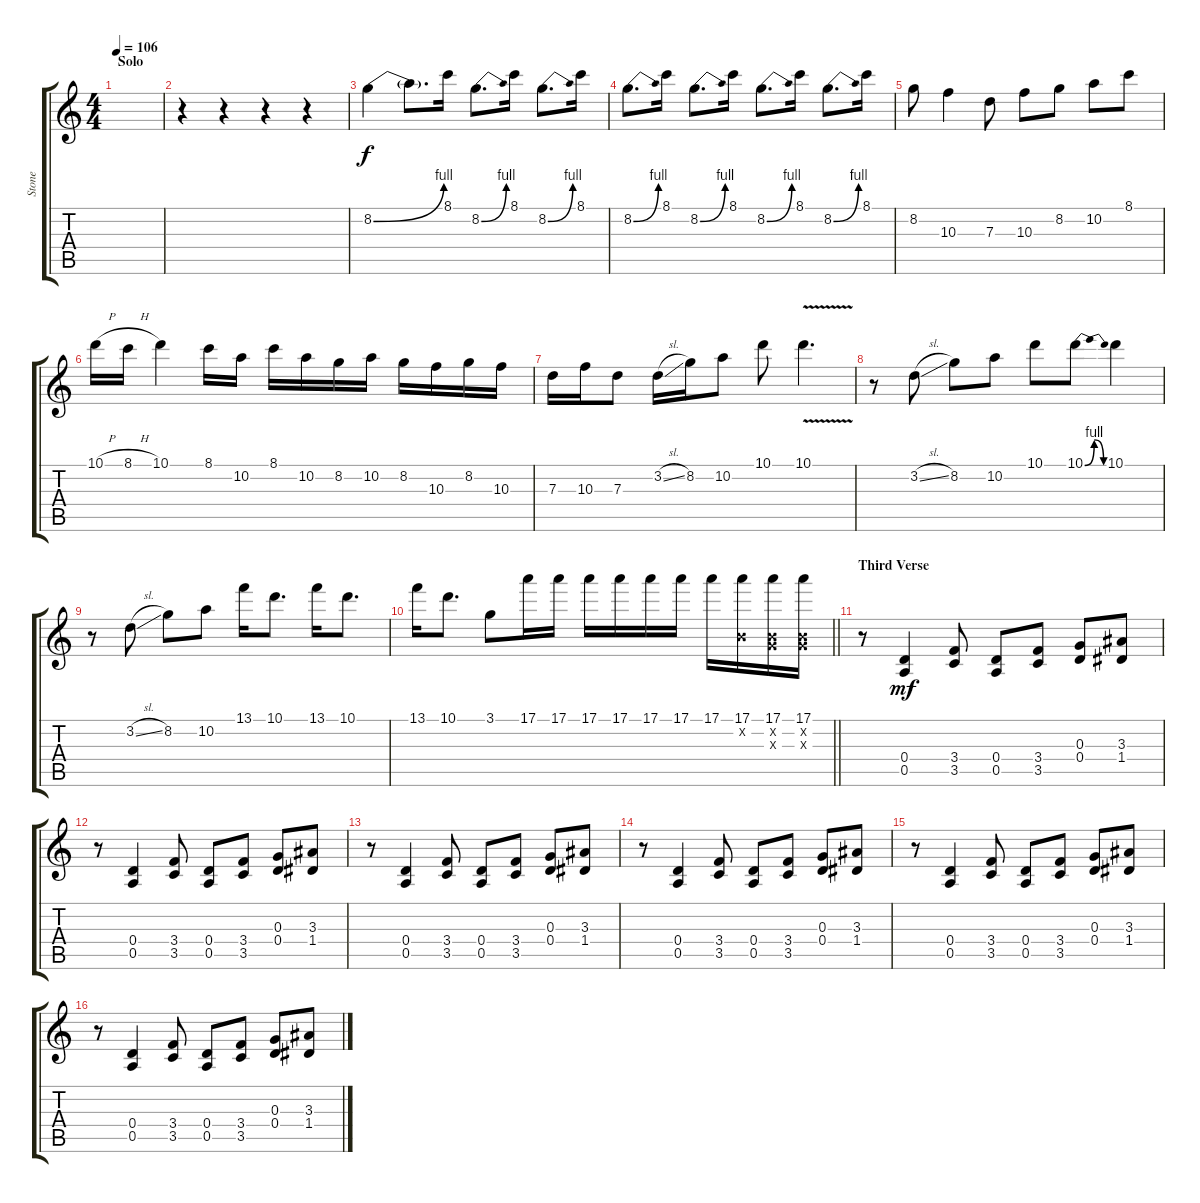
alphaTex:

\track ("Stone" "Stone") {instrument distortionguitar}
\staff {score tabs}
\tuning (E4 B3 G3 D3 A2 E2) {hide}
\ts (4 4)
\section ("" "Solo")
\tempo 106
\clef g2
\ks c
|
r.4 r.4 r.4 r.4 |
8.2{be (bend 0 0 60 4)}.4 8.2{t}.8{d} 8.1.16 8.2{be (bend 0 0 60 4)}.8{d} 8.1.16 8.2{be (bend 0 0 60 4)}.8{d} 8.1.16 |
8.2{be (bend 0 0 60 4)}.8{d} 8.1.16 8.2{be (bend 0 0 60 4)}.8{d} 8.1.16 8.2{be (bend 0 0 60 4)}.8{d} 8.1.16 8.2{be (bend 0 0 60 4)}.8{d} 8.1.16 |
8.2.8 10.3.4 7.3.8 10.3.8 8.2.8 10.2.8 8.1.8 |
10.1{h}.16 8.1{h}.16 10.1.4 8.1.16 10.2.16 8.1.16 10.2.16 8.2.16 10.2.16 8.2.16 10.3.16 8.2.16 10.3.16 |
7.3.16 10.3.16 7.3.8 3.2{sl}.16 8.2.16 10.2.8 10.1.8 10.1{v}.4{d} |
r.8 3.2{sl}.8 8.2.8 10.2.8 10.1.8 10.1{be (bendrelease 0 0 30 4 30 4 60 0)}.8 10.1.4 |
r.8 3.2{sl}.8 8.2.8 10.2.8 13.1.16 10.1.8{d} 13.1.16 10.1.8{d} |
\barLineRight lightlight
13.1.16 10.1.8{d} 3.1.8 17.1.16 17.1.16 17.1.16 17.1.16 17.1.16 17.1.16 17.1.16 (17.1 0.2{x}).16 (17.1 0.2{x} 0.3{x}).16 (17.1 0.2{x} 0.3{x}).16 |
\section ("" "Third Verse")
r.8 (0.4 0.5).4{dy mf} (3.4 3.5).8 (0.4 0.5).8 (3.4 3.5).8 (0.3 0.4).8 (3.3 1.4).8 |
r.8 (0.4 0.5).4 (3.4 3.5).8 (0.4 0.5).8 (3.4 3.5).8 (0.3 0.4).8 (3.3 1.4).8 |
r.8 (0.4 0.5).4 (3.4 3.5).8 (0.4 0.5).8 (3.4 3.5).8 (0.3 0.4).8 (3.3 1.4).8 |
r.8 (0.4 0.5).4 (3.4 3.5).8 (0.4 0.5).8 (3.4 3.5).8 (0.3 0.4).8 (3.3 1.4).8 |
r.8 (0.4 0.5).4 (3.4 3.5).8 (0.4 0.5).8 (3.4 3.5).8 (0.3 0.4).8 (3.3 1.4).8 |
r.8 (0.4 0.5).4 (3.4 3.5).8 (0.4 0.5).8 (3.4 3.5).8 (0.3 0.4).8 (3.3 1.4).8
